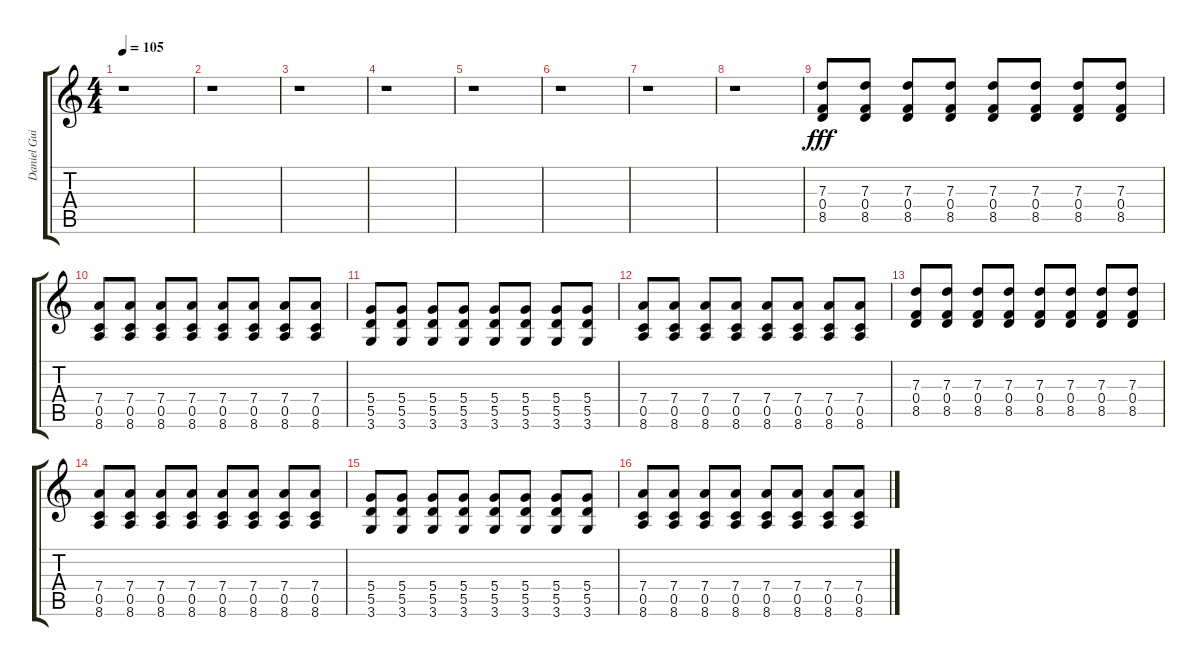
\track ("Daniel Guitar 1" "Daniel Gui") {instrument distortionguitar}
\staff {score tabs}
\tuning (E4 B3 G3 D3 A2 E2) {hide}
\ts (4 4)
\tempo 105
\clef g2
\ks c
r.1{dy fff} |
r.1 |
r.1 |
r.1 |
r.1 |
r.1 |
r.1 |
r.1 |
(7.3 0.4 8.5).8 (7.3 0.4 8.5).8 (7.3 0.4 8.5).8 (7.3 0.4 8.5).8 (7.3 0.4 8.5).8 (7.3 0.4 8.5).8 (7.3 0.4 8.5).8 (7.3 0.4 8.5).8 |
(7.4 0.5 8.6).8 (7.4 0.5 8.6).8 (7.4 0.5 8.6).8 (7.4 0.5 8.6).8 (7.4 0.5 8.6).8 (7.4 0.5 8.6).8 (7.4 0.5 8.6).8 (7.4 0.5 8.6).8 |
(5.4 5.5 3.6).8 (5.4 5.5 3.6).8 (5.4 5.5 3.6).8 (5.4 5.5 3.6).8 (5.4 5.5 3.6).8 (5.4 5.5 3.6).8 (5.4 5.5 3.6).8 (5.4 5.5 3.6).8 |
(7.4 0.5 8.6).8 (7.4 0.5 8.6).8 (7.4 0.5 8.6).8 (7.4 0.5 8.6).8 (7.4 0.5 8.6).8 (7.4 0.5 8.6).8 (7.4 0.5 8.6).8 (7.4 0.5 8.6).8 |
(7.3 0.4 8.5).8 (7.3 0.4 8.5).8 (7.3 0.4 8.5).8 (7.3 0.4 8.5).8 (7.3 0.4 8.5).8 (7.3 0.4 8.5).8 (7.3 0.4 8.5).8 (7.3 0.4 8.5).8 |
(7.4 0.5 8.6).8 (7.4 0.5 8.6).8 (7.4 0.5 8.6).8 (7.4 0.5 8.6).8 (7.4 0.5 8.6).8 (7.4 0.5 8.6).8 (7.4 0.5 8.6).8 (7.4 0.5 8.6).8 |
(5.4 5.5 3.6).8 (5.4 5.5 3.6).8 (5.4 5.5 3.6).8 (5.4 5.5 3.6).8 (5.4 5.5 3.6).8 (5.4 5.5 3.6).8 (5.4 5.5 3.6).8 (5.4 5.5 3.6).8 |
(7.4 0.5 8.6).8 (7.4 0.5 8.6).8 (7.4 0.5 8.6).8 (7.4 0.5 8.6).8 (7.4 0.5 8.6).8 (7.4 0.5 8.6).8 (7.4 0.5 8.6).8 (7.4 0.5 8.6).8
